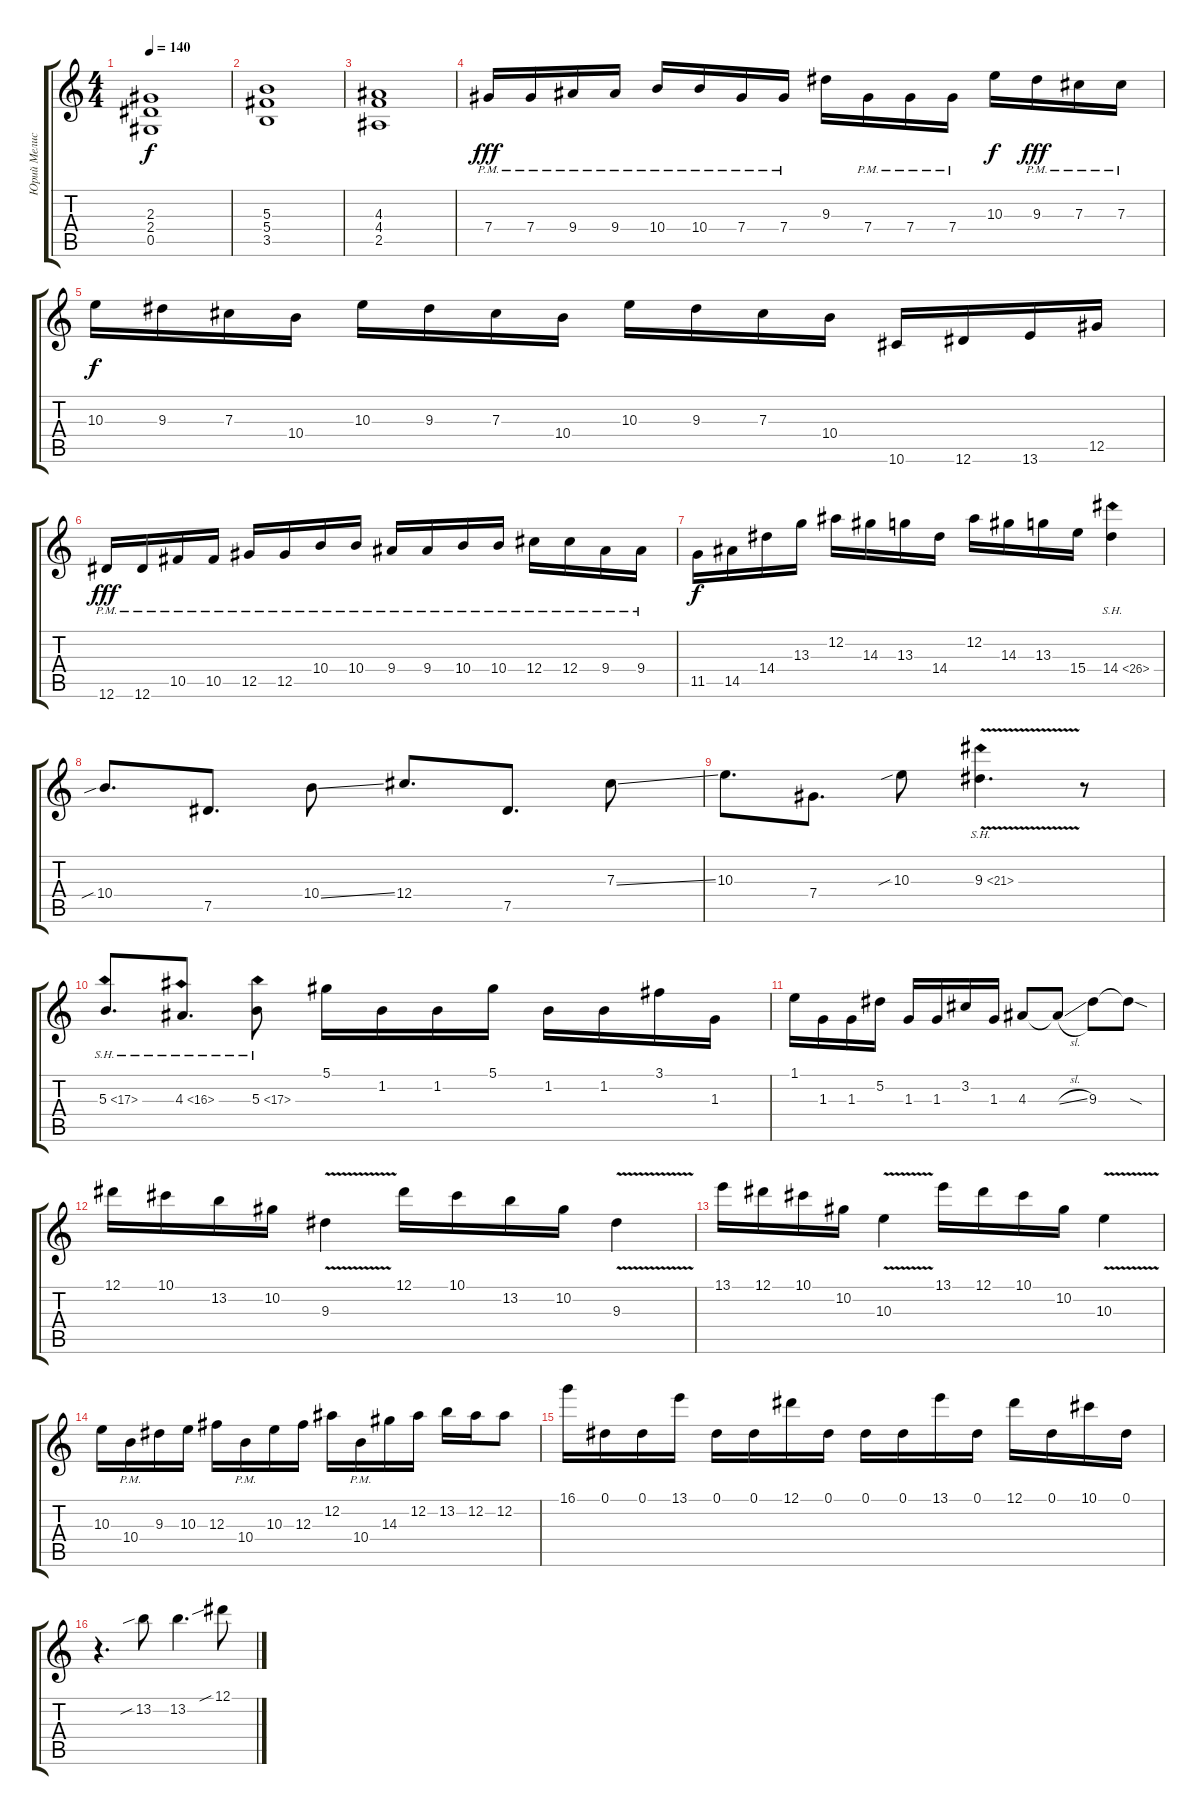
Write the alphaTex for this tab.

\track ("Юрий Мелисов" "Юрий Мелис") {instrument distortionguitar}
\staff {score tabs}
\tuning (Eb4 Bb3 Gb3 Db3 Ab2 Eb2) {hide}
\ts (4 4)
\tempo 140
\clef g2
\ks c
(2.3 2.4 0.5).1{dy f} |
(5.3 5.4 3.5).1 |
(4.3 4.4 2.5).1 |
7.4{pm}.16{dy fff} 7.4{pm}.16 9.4{pm}.16 9.4{pm}.16 10.4{pm}.16 10.4{pm}.16 7.4{pm}.16 7.4{pm}.16 9.3.16 7.4{pm}.16 7.4{pm}.16 7.4{pm}.16 10.3.16{dy f} 9.3{pm}.16{dy fff} 7.3{pm}.16 7.3{pm}.16 |
10.3.16{dy f} 9.3.16 7.3.16 10.4.16 10.3.16 9.3.16 7.3.16 10.4.16 10.3.16 9.3.16 7.3.16 10.4.16 10.6.16 12.6.16 13.6.16 12.5.16 |
12.6{pm}.16{dy fff} 12.6{pm}.16 10.5{pm}.16 10.5{pm}.16 12.5{pm}.16 12.5{pm}.16 10.4{pm}.16 10.4{pm}.16 9.4{pm}.16 9.4{pm}.16 10.4{pm}.16 10.4{pm}.16 12.4{pm}.16 12.4{pm}.16 9.4{pm}.16 9.4{pm}.16 |
11.5.16{dy f} 14.5.16 14.4.16 13.3.16 12.2.16 14.3.16 13.3.16 14.4.16 12.2.16 14.3.16 13.3.16 15.4.16 14.4{sh 12}.4 |
10.4{sib}.8{d balance 3} 7.5.8{d} 10.4{ss}.8 12.4.8{d} 7.5.8{d} 7.3{ss}.8 |
10.3.8{d} 7.4.8{d} 10.3{sib}.8 9.3{sh 12 v}.4{d} r.8 |
5.3{sh 12}.8{d} 4.3{sh 12}.8{d} 5.3{sh 12}.8 5.1.16 1.2.16 1.2.16 5.1.16 1.2.16 1.2.16 3.1.16 1.3.16 |
1.1.16 1.3.16 1.3.16 5.2.16 1.3.16 1.3.16 3.2.16 1.3.16 4.3.8 4.3{sl t}.8 9.3.8 9.3{sod t}.8 |
12.1.16{balance 13} 10.1.16 13.2.16 10.2.16 9.3{v}.4 12.1.16 10.1.16 13.2.16 10.2.16 9.3{v}.4 |
13.1.16 12.1.16 10.1.16 10.2.16 10.3{v}.4 13.1.16 12.1.16 10.1.16 10.2.16 10.3{v}.4 |
10.3.16 10.4{pm}.16 9.3.16 10.3.16 12.3.16 10.4{pm}.16 10.3.16 12.3.16 12.2.16 10.4{pm}.16 14.3.16 12.2.16 13.2.16 12.2.16 12.2.8 |
16.1.16 0.1.16 0.1.16 13.1.16 0.1.16 0.1.16 12.1.16 0.1.16 0.1.16 0.1.16 13.1.16 0.1.16 12.1.16 0.1.16 10.1.16 0.1.16 |
r.4{d} 13.2{sib}.8 13.2.4{d} 12.1{sib}.8
